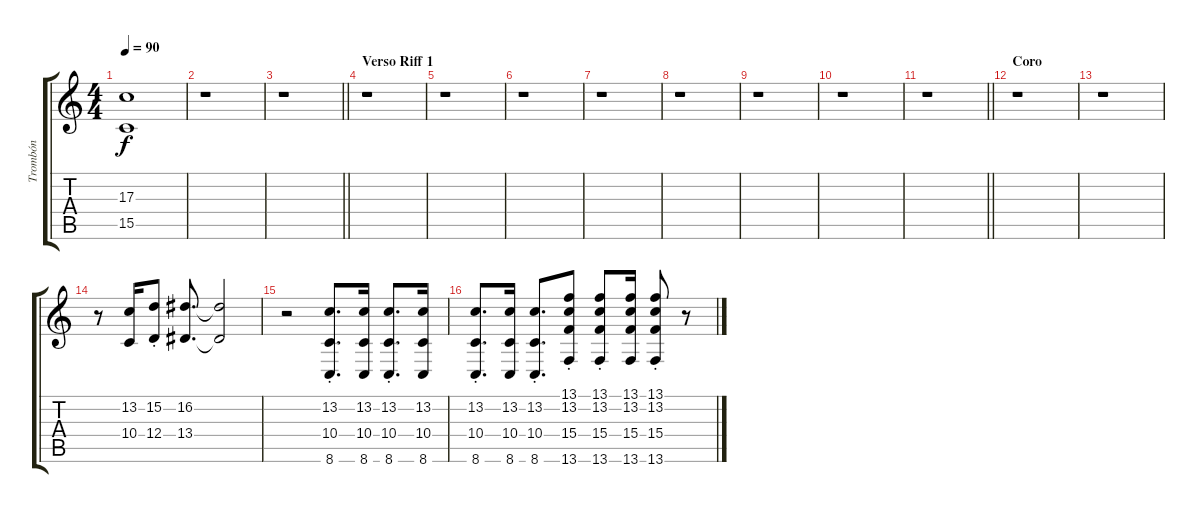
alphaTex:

\track ("Trombón" "Trombón") {instrument trombone}
\staff {score tabs}
\tuning (E4 B3 G3 D3 A2 E2) {hide}
\ts (4 4)
\tempo 90
\clef g2
\ks c
(17.3{t} 15.5{t}).1{dy f} |
r.1 |
\barLineRight lightlight
r.1 |
\section ("" "Verso Riff 1")
r.1 |
r.1 |
r.1 |
r.1 |
r.1 |
r.1 |
r.1 |
\barLineRight lightlight
r.1 |
\section ("" "Coro")
r.1 |
r.1 |
r.8 (13.2 10.4).16 (15.2{st} 12.4{st}).8 (16.2 13.4).8{d} (16.2{t} 13.4{t}).2 |
r.2 (13.2{st} 10.4{st} 8.6{st}).8{d} (13.2 10.4 8.6).16 (13.2{st} 10.4{st} 8.6{st}).8{d} (13.2 10.4 8.6).16 |
(13.2{st} 10.4{st} 8.6{st}).8{d} (13.2 10.4 8.6).16 (13.2{st} 10.4{st} 8.6{st}).8{d} (13.1{st} 13.2{st} 15.4{st} 13.6{st}).8 (13.1{st} 13.2{st} 15.4{st} 13.6{st}).8 (13.1 13.2 15.4 13.6).16 (13.1{st} 13.2{st} 15.4{st} 13.6{st}).8 r.8
